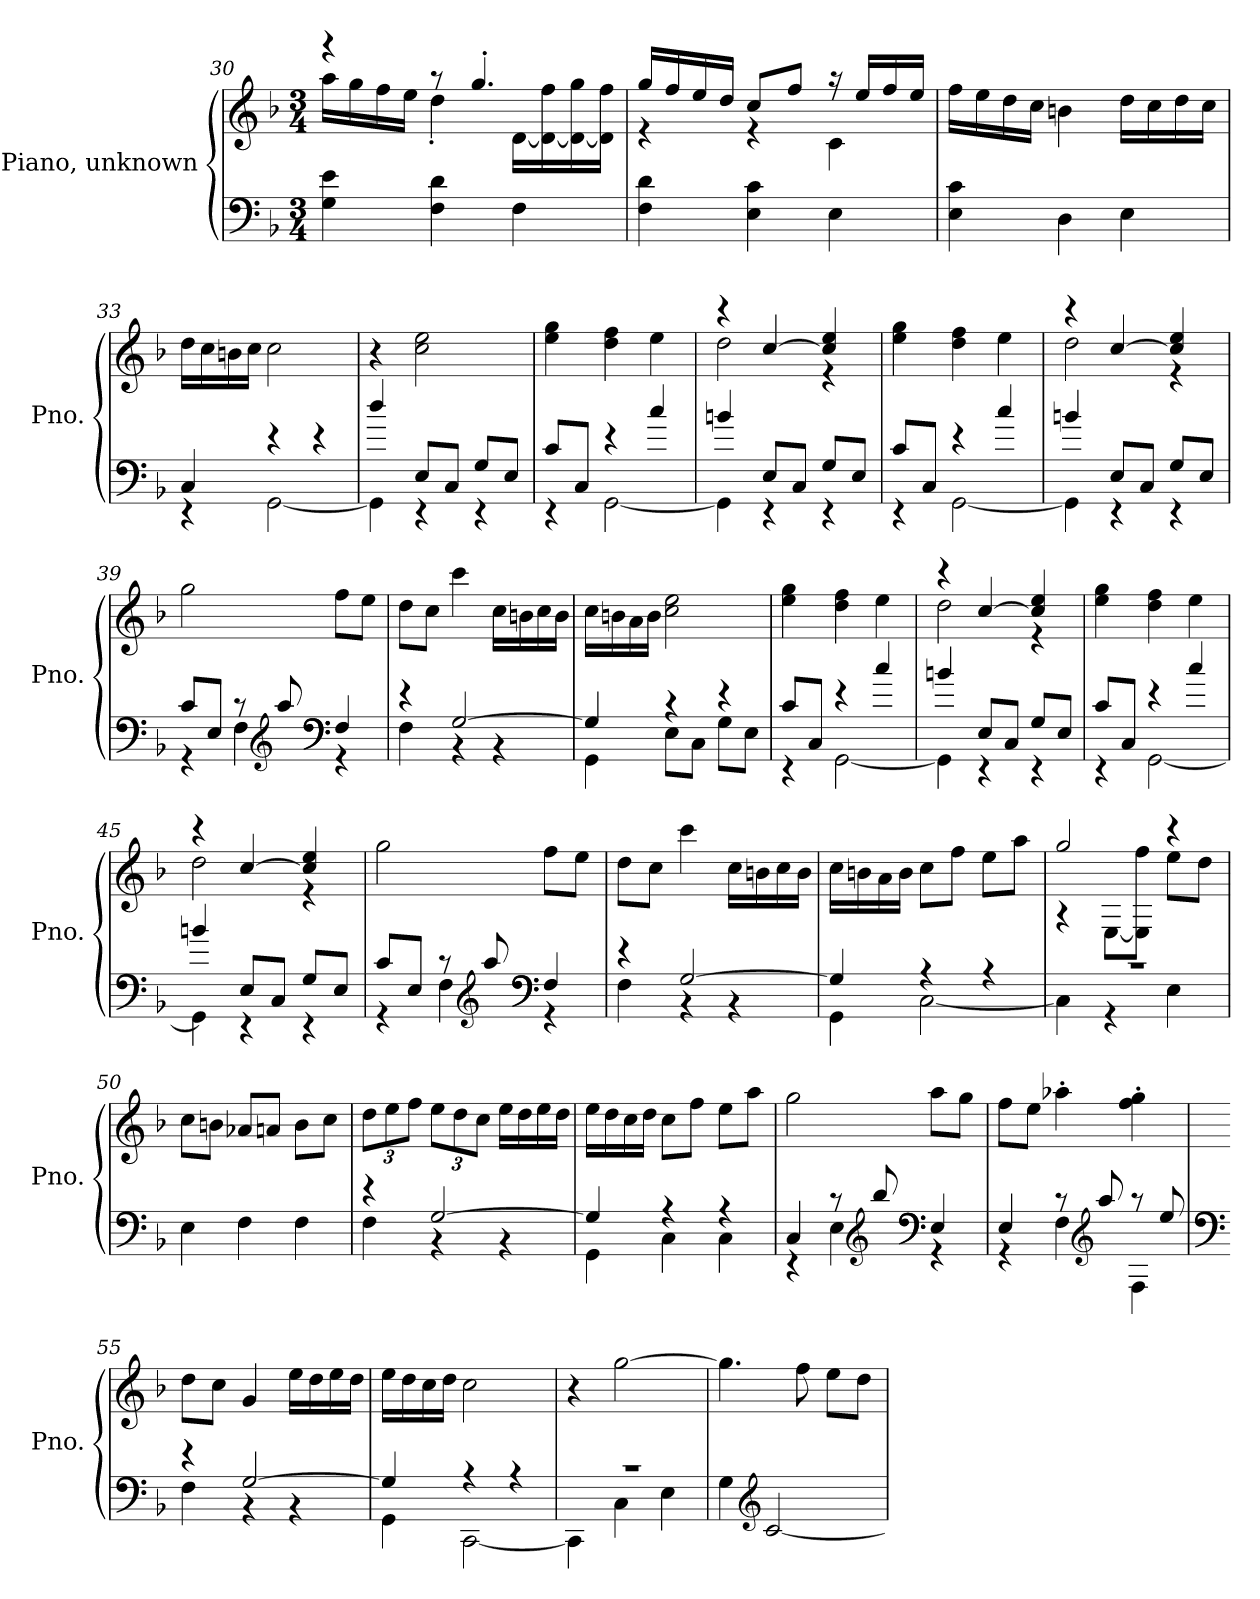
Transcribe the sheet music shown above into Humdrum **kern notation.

**kern	**kern
*part1	*part1
*staff2	*staff1
*I"Piano, unknown	*
*I'Pno.	*
*clefF4	*clefG2
*k[b-]	*k[b-]
*M3/4	*M3/4
=30	=30
*	*^
4G\ 4e\	4r	16aa\LL
.	.	16gg\
.	.	16ff\
.	.	16ee\JJ
4F\ 4d\	8r	4dd'\
.	4.gg'/	.
4F\	.	[16d\LL
.	.	16d\_ 16ff\
.	.	16d\_ 16gg\
.	.	16d\] 16ff\JJ
=31	=31	=31
4F\ 4d\	16gg/LL	4r
.	16ff/	.
.	16ee/	.
.	16dd/JJ	.
4E\ 4c\	8cc/L	4r
.	8ff/J	.
4E\	16r	4c\
.	16ee/LL	.
.	16ff/	.
.	16ee/JJ	.
*	*v	*v
=32	=32
4E\ 4c\	16ff\LL
.	16ee\
.	16dd\
.	16cc\JJ
4D\	4bn\
4E\	16dd\LL
.	16cc\
.	16dd\
.	16cc\JJ
!!LO:PB:g=z
=33	=33
*^	*
4C/	4r	16dd\LL
.	.	16cc\
.	.	16bn\
.	.	16cc\JJ
4r	[2GG\	2cc\
4r	.	.
=34	=34	=34
4dd/	4GG\]	4r
8E/L	4r	2cc\ 2ee\
8C/J	.	.
8G/L	4r	.
8E/J	.	.
=35	=35	=35
8c/L	4r	4ee\ 4gg\
8C/J	.	.
4r	[2GG\	4dd\ 4ff\
4cc/	.	4ee\
=36	=36	=36
*	*	*^
4bn/	4GG\]	4r	2dd\
8E/L	4r	[4cc/	.
8C/J	.	.	.
8G/L	4r	4cc/] 4ee/	4r
8E/J	.	.	.
*	*	*v	*v
=37	=37	=37
8c/L	4r	4ee\ 4gg\
8C/J	.	.
4r	[2GG\	4dd\ 4ff\
4cc/	.	4ee\
=38	=38	=38
*	*	*^
4bn/	4GG\]	4r	2dd\
8E/L	4r	[4cc/	.
8C/J	.	.	.
8G/L	4r	4cc/] 4ee/	4r
8E/J	.	.	.
*	*	*v	*v
!!LO:LB:g=z
=39	=39	=39
8c/L	4r	2gg\
8E/J	.	.
8r	4F\	.
*clefG2	*	*
8aa/	.	.
*clefF4	*	*
4F/	4r	8ff\L
.	.	8ee\J
=40	=40	=40
4r	4F\	8dd\L
.	.	8cc\J
[2G/	4r	4ccc\
.	4r	16cc\LL
.	.	16bn\
.	.	16cc\
.	.	16b\JJ
=41	=41	=41
4G/]	4GG\	16cc\LL
.	.	16bn\
.	.	16a\
.	.	16b\JJ
4r	8E\L	2cc\ 2ee\
.	8C\J	.
4r	8G\L	.
.	8E\J	.
=42	=42	=42
8c/L	4r	4ee\ 4gg\
8C/J	.	.
4r	[2GG\	4dd\ 4ff\
4cc/	.	4ee\
=43	=43	=43
*	*	*^
4bn/	4GG\]	4r	2dd\
8E/L	4r	[4cc/	.
8C/J	.	.	.
8G/L	4r	4cc/] 4ee/	4r
8E/J	.	.	.
*	*	*v	*v
=44	=44	=44
8c/L	4r	4ee\ 4gg\
8C/J	.	.
4r	[2GG\	4dd\ 4ff\
4cc/	.	4ee\
!!LO:LB:g=z
=45	=45	=45
*	*	*^
4bn/	4GG\]	4r	2dd\
8E/L	4r	[4cc/	.
8C/J	.	.	.
8G/L	4r	4cc/] 4ee/	4r
8E/J	.	.	.
*	*	*v	*v
=46	=46	=46
8c/L	4r	2gg\
8E/J	.	.
8r	4F\	.
*clefG2	*	*
8aa/	.	.
*clefF4	*	*
4F/	4r	8ff\L
.	.	8ee\J
=47	=47	=47
4r	4F\	8dd\L
.	.	8cc\J
[2G/	4r	4ccc\
.	4r	16cc\LL
.	.	16bn\
.	.	16cc\
.	.	16b\JJ
=48	=48	=48
4G/]	4GG\	16cc\LL
.	.	16bn\
.	.	16a\
.	.	16b\JJ
4r	[2C\	8cc\L
.	.	8ff\J
4r	.	8ee\L
.	.	8aa\J
=49	=49	=49
*	*	*^
2.r	4C\]	2gg/	4r
.	4r	.	[8E\L
.	.	.	8E\] 8ff\J
.	4E\	4r	8ee\L
.	.	.	8dd\J
*v	*v	*	*
*	*v	*v
!!LO:LB:g=z
=50	=50
4E\	8cc\L
.	8bn\J
4F\	8a-X/L
.	8an/J
4F\	8b\L
.	8cc\J
=51	=51
*^	*
*	*	*Xbrackettup
4r	4F\	12dd\L
.	.	12ee\
.	.	12ff\J
[2G/	4r	12ee\L
.	.	12dd\
.	.	12cc\J
.	4r	16ee\LL
.	.	16dd\
.	.	16ee\
.	.	16dd\JJ
=52	=52	=52
4G/]	4GG\	16ee\LL
.	.	16dd\
.	.	16cc\
.	.	16dd\JJ
4r	4C\	8cc\L
.	.	8ff\J
4r	4C\	8ee\L
.	.	8aa\J
=53	=53	=53
4C/	4r	2gg\
8r	4E\	.
*clefG2	*	*
8bb-/	.	.
*clefF4	*	*
4E/	4r	8aa\L
.	.	8gg\J
!!LO:LB:g=z
=54	=54	=54
4E/	4r	8ff\L
.	.	8ee\J
8r	4F\	4aa-X'\
*clefG2	*	*
8aa/	.	.
8r	4F\	4ff\' 4gg\'
8ee/	.	.
=55	=55	=55
*clefF4	*	*
4r	4F\	8dd\L
.	.	8cc\J
[2G/	4r	4g/
.	4r	16ee\LL
.	.	16dd\
.	.	16ee\
.	.	16dd\JJ
=56	=56	=56
4G/]	4GG\	16ee\LL
.	.	16dd\
.	.	16cc\
.	.	16dd\JJ
4r	[2CC\	2cc\
4r	.	.
=57	=57	=57
2.r	4CC\]	4r
.	4C\	[2gg\
.	4E\	.
*v	*v	*
=58	=58
4G\	4.gg\]
*clefG2	*
[2c/	.
.	8ff\
.	8ee\L
.	8dd\J
=	=
*-	*-
